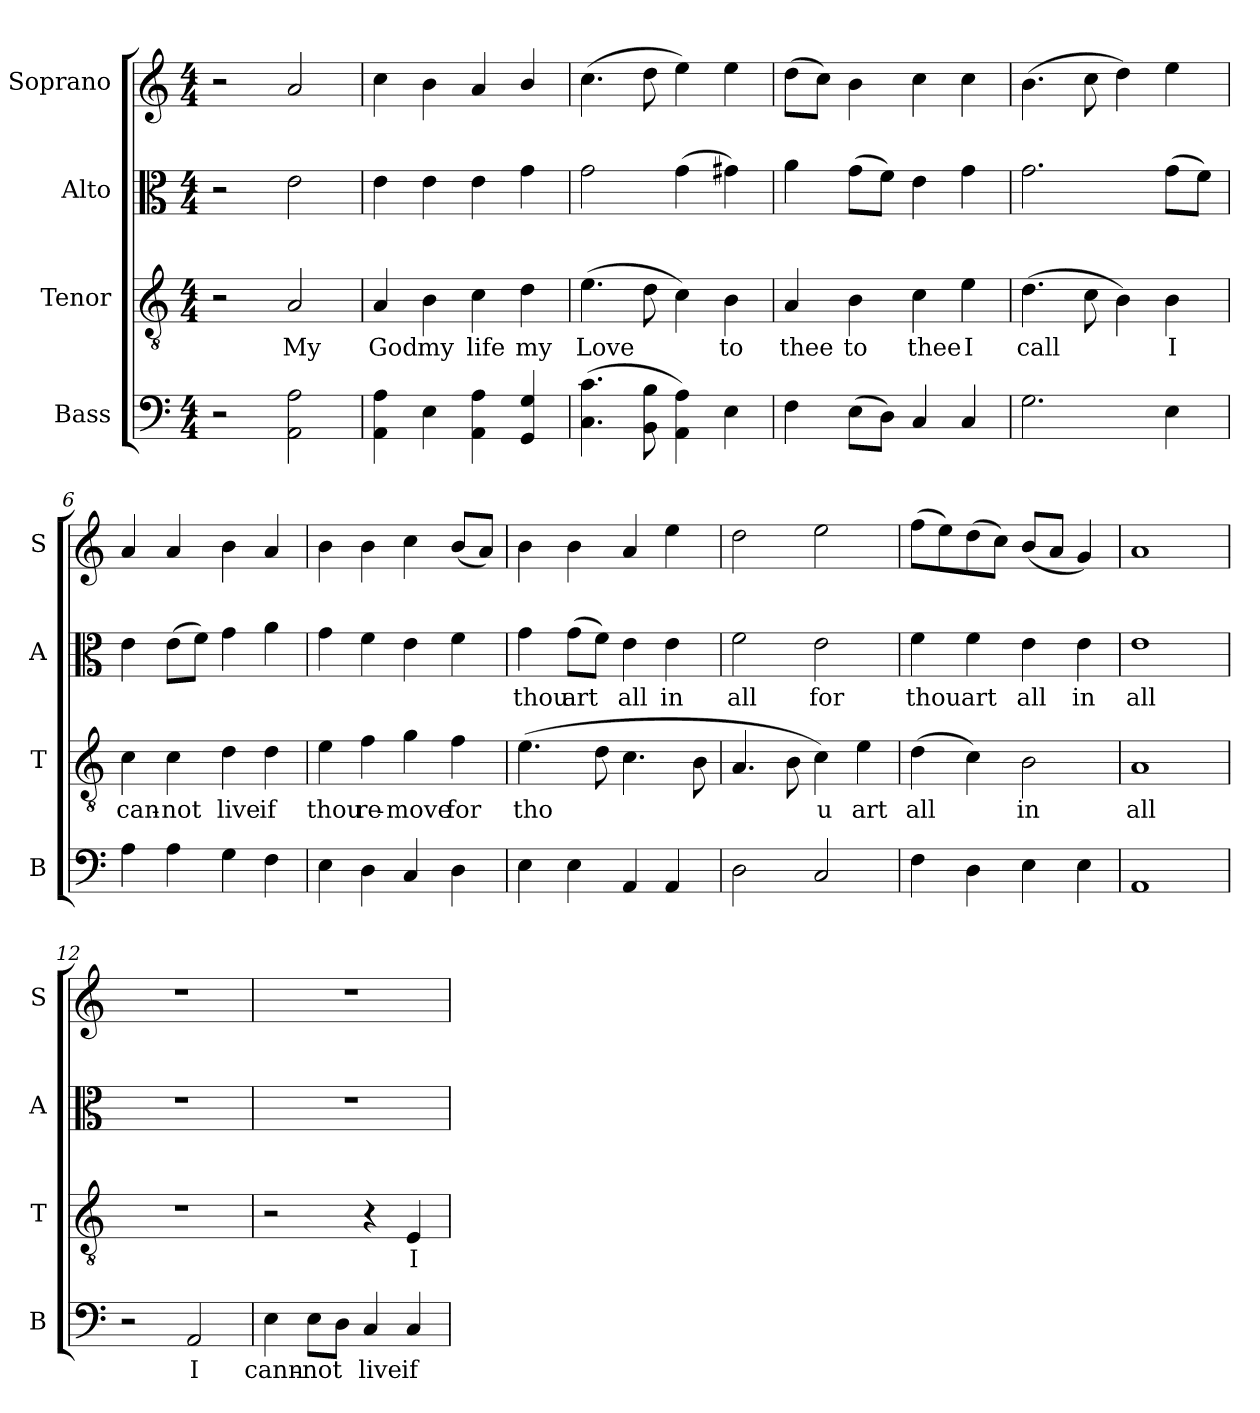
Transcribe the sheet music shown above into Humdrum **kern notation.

**kern	**text	**kern	**text	**kern	**text	**kern
*part4	*part4	*part3	*part3	*part2	*part2	*part1
*staff4	*staff4	*staff3	*staff3	*staff2	*staff2	*staff1
*I"Bass	*	*I"Tenor	*	*I"Alto	*	*I"Soprano
*I'B	*	*I'T	*	*I'A	*	*I'S
*clefF4	*	*clefGv2	*	*clefC3	*	*clefG2
*k[]	*	*k[]	*	*k[]	*	*k[]
*C:	*	*C:	*	*C:	*	*C:
*M4/4	*	*M4/4	*	*M4/4	*	*M4/4
=1	=1	=1	=1	=1	=1	=1
2r	.	2r	.	2r	.	2r
2AA\ 2A\	.	2A/	My	2e\	.	2a/
=2	=2	=2	=2	=2	=2	=2
4AA\ 4A\	.	4A/	God	4e\	.	4cc\
4E\	.	4B\	my	4e\	.	4b\
4AA\ 4A\	.	4c\	life	4e\	.	4a/
4GG/ 4G/	.	4d\	my	4g\	.	4b/
=3	=3	=3	=3	=3	=3	=3
(4.C\ 4.c\	.	(4.e\	Love	2g\	.	(4.cc\
8BB\ 8B\	.	8d\	.	.	.	8dd\
4AA\ 4A\)	.	4c\)	.	(4g\	.	4ee\)
4E\	.	4B\	to	4g#X\)	.	4ee\
=4	=4	=4	=4	=4	=4	=4
4F\	.	4A/	thee	4a\	.	(8dd\L
.	.	.	.	.	.	8cc\J)
(8E\L	.	4B\	to	(8g\L	.	4b\
8D\J)	.	.	.	8f\J)	.	.
4C/	.	4c\	thee	4e\	.	4cc\
4C/	.	4e\	I	4g\	.	4cc\
=5	=5	=5	=5	=5	=5	=5
2.G\	.	(4.d\	call	2.g\	.	(4.b\
.	.	8c\	.	.	.	8cc\
.	.	4B\)	.	.	.	4dd\)
4E\	.	4B\	I	(8g\L	.	4ee\
.	.	.	.	8f\J)	.	.
=6	=6	=6	=6	=6	=6	=6
4A\	.	4c\	can-	4e\	.	4a/
4A\	.	4c\	-not	(8e\L	.	4a/
.	.	.	.	8f\J)	.	.
4G\	.	4d\	live	4g\	.	4b\
4F\	.	4d\	if	4a\	.	4a/
!!LO:LB:g=z
=7	=7	=7	=7	=7	=7	=7
4E\	.	4e\	thou	4g\	.	4b\
4D\	.	4f\	re-	4f\	.	4b\
4C/	.	4g\	-move	4e\	.	4cc\
4D\	.	4f\	for	4f\	.	(8b/L
.	.	.	.	.	.	8a/J)
=8	=8	=8	=8	=8	=8	=8
4E\	.	(4.e\	tho	4g\	thou	4b\
4E\	.	.	.	(8g\L	art	4b\
.	.	8d\	.	8f\J)	.	.
4AA/	.	4.c\	.	4e\	all	4a/
4AA/	.	.	.	4e\	in	4ee\
.	.	8B\	.	.	.	.
=9	=9	=9	=9	=9	=9	=9
2D\	.	4.A/	.	2f\	all	2dd\
.	.	8B\	.	.	.	.
2C/	.	4c\)	u	2e\	for	2ee\
.	.	4e\	art	.	.	.
=10	=10	=10	=10	=10	=10	=10
4F\	.	(4d\	all	4f\	thou	(8ff\L
.	.	.	.	.	.	8ee\)
4D\	.	4c\)	.	4f\	art	(8dd\
.	.	.	.	.	.	8cc\J)
4E\	.	2B\	in	4e\	all	(8b/L
.	.	.	.	.	.	8a/J
4E\	.	.	.	4e\	in	4g/)
=11	=11	=11	=11	=11	=11	=11
1AA	.	1A	all	1e	all	1a
=12	=12	=12	=12	=12	=12	=12
2r	.	1r	.	1r	.	1r
2AA/	I	.	.	.	.	.
!!LO:PB:g=z
=13	=13	=13	=13	=13	=13	=13
4E\	cann-	2r	.	1r	.	1r
8E\L	-not	.	.	.	.	.
8D\J	.	.	.	.	.	.
4C/	live	4r	.	.	.	.
4C/	if	4E/	I	.	.	.
=	=	=	=	=	=	=
*-	*-	*-	*-	*-	*-	*-
